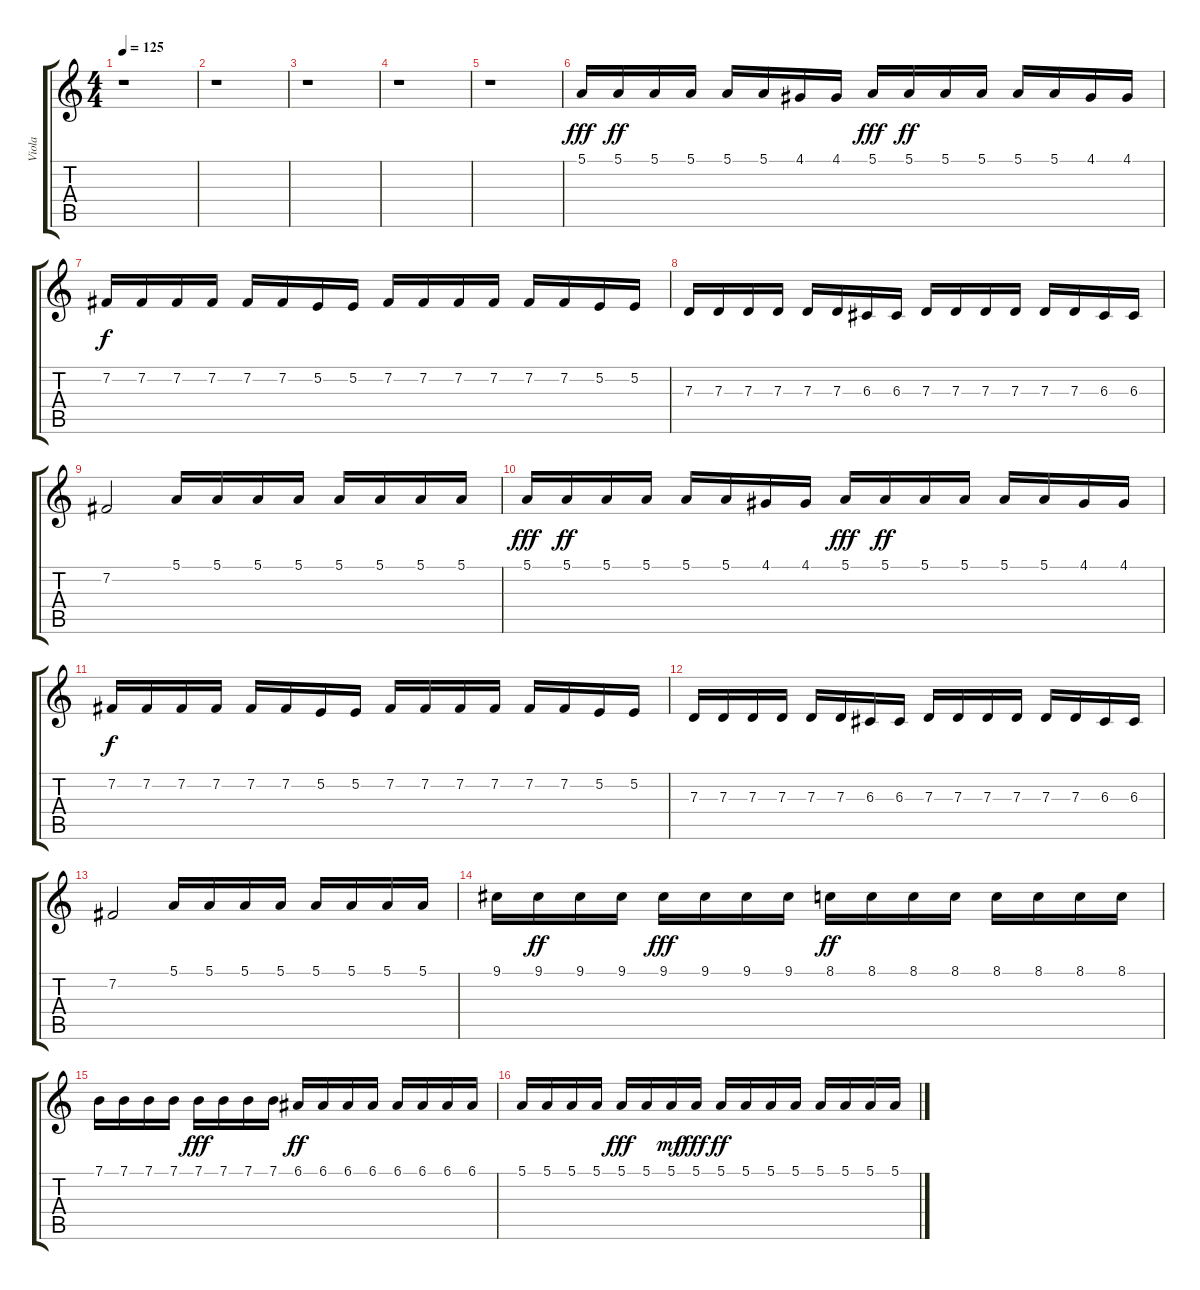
\track ("Viola" "Viola") {instrument viola}
\staff {score tabs}
\tuning (E4 B3 G3 D3 A2 E2) {hide}
\ts (4 4)
\tempo 125
\clef g2
\ks c
r.1{dy fff} |
r.1 |
r.1 |
r.1 |
r.1 |
5.1.16 5.1.16{dy ff} 5.1.16 5.1.16 5.1.16 5.1.16 4.1.16 4.1.16 5.1.16{dy fff} 5.1.16{dy ff} 5.1.16 5.1.16 5.1.16 5.1.16 4.1.16 4.1.16 |
7.2.16{dy f} 7.2.16 7.2.16 7.2.16 7.2.16 7.2.16 5.2.16 5.2.16 7.2.16 7.2.16 7.2.16 7.2.16 7.2.16 7.2.16 5.2.16 5.2.16 |
7.3.16 7.3.16 7.3.16 7.3.16 7.3.16 7.3.16 6.3.16 6.3.16 7.3.16 7.3.16 7.3.16 7.3.16 7.3.16 7.3.16 6.3.16 6.3.16 |
7.2.2 5.1.16 5.1.16 5.1.16 5.1.16 5.1.16 5.1.16 5.1.16 5.1.16 |
5.1.16{dy fff} 5.1.16{dy ff} 5.1.16 5.1.16 5.1.16 5.1.16 4.1.16 4.1.16 5.1.16{dy fff} 5.1.16{dy ff} 5.1.16 5.1.16 5.1.16 5.1.16 4.1.16 4.1.16 |
7.2.16{dy f} 7.2.16 7.2.16 7.2.16 7.2.16 7.2.16 5.2.16 5.2.16 7.2.16 7.2.16 7.2.16 7.2.16 7.2.16 7.2.16 5.2.16 5.2.16 |
7.3.16 7.3.16 7.3.16 7.3.16 7.3.16 7.3.16 6.3.16 6.3.16 7.3.16 7.3.16 7.3.16 7.3.16 7.3.16 7.3.16 6.3.16 6.3.16 |
7.2.2 5.1.16 5.1.16 5.1.16 5.1.16 5.1.16 5.1.16 5.1.16 5.1.16 |
9.1.16 9.1.16{dy ff} 9.1.16 9.1.16 9.1.16{dy fff} 9.1.16 9.1.16 9.1.16 8.1.16{dy ff} 8.1.16 8.1.16 8.1.16 8.1.16 8.1.16 8.1.16 8.1.16 |
7.1.16 7.1.16 7.1.16 7.1.16 7.1.16{dy fff} 7.1.16 7.1.16 7.1.16 6.1.16{dy ff} 6.1.16 6.1.16 6.1.16 6.1.16 6.1.16 6.1.16 6.1.16 |
5.1.16 5.1.16 5.1.16 5.1.16 5.1.16{dy fff} 5.1.16 5.1.16{dy mf} 5.1.16{dy fff} 5.1.16{dy ff} 5.1.16 5.1.16 5.1.16 5.1.16 5.1.16 5.1.16 5.1.16
